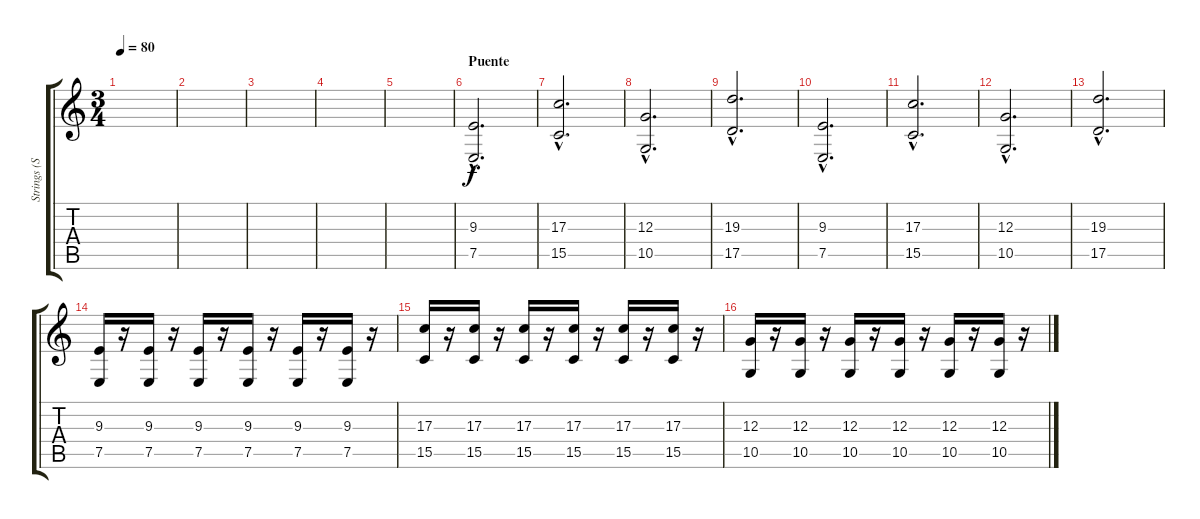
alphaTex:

\track ("Strings (Studio)" "Strings (S") {instrument stringensemble1}
\staff {score tabs}
\tuning (E4 B3 G3 D3 A2 E2) {hide}
\ts (3 4)
\tempo 80
\clef g2
\ks c
|
|
|
|
|
\section ("" "Puente")
(9.3{hac} 7.5{hac}).2{d volume 9} |
(17.3{hac} 15.5{hac}).2{d} |
(12.3{hac} 10.5{hac}).2{d} |
(19.3{hac} 17.5{hac}).2{d} |
(9.3{hac} 7.5{hac}).2{d volume 9} |
(17.3{hac} 15.5{hac}).2{d} |
(12.3{hac} 10.5{hac}).2{d} |
(19.3{hac} 17.5{hac}).2{d} |
(9.3 7.5).16{volume 13} r.16 (9.3 7.5).16 r.16 (9.3 7.5).16 r.16 (9.3 7.5).16 r.16 (9.3 7.5).16 r.16 (9.3 7.5).16 r.16 |
(17.3 15.5).16 r.16 (17.3 15.5).16 r.16 (17.3 15.5).16 r.16 (17.3 15.5).16 r.16 (17.3 15.5).16 r.16 (17.3 15.5).16 r.16 |
(12.3 10.5).16 r.16 (12.3 10.5).16 r.16 (12.3 10.5).16 r.16 (12.3 10.5).16 r.16 (12.3 10.5).16 r.16 (12.3 10.5).16 r.16
